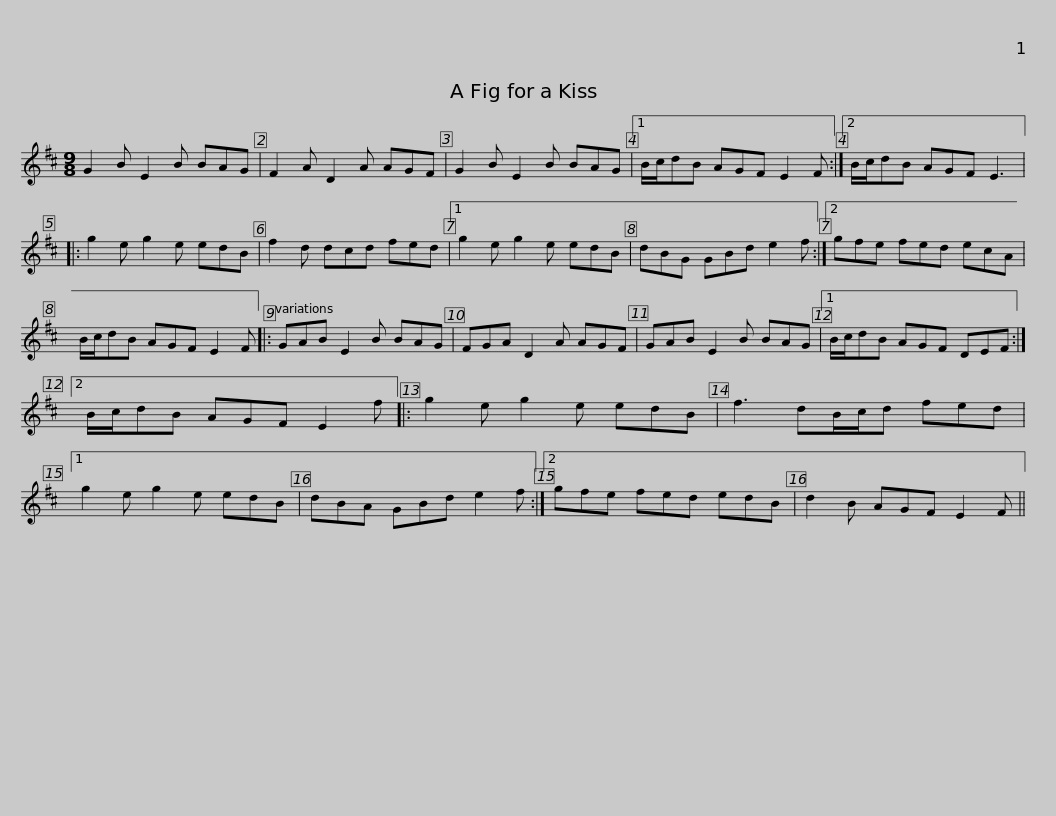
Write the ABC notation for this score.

X:1
L:1/8
M:9/8
I:linebreak $
K:D
V:1 treble
V:1
 G2 B E2 B BAG | F2 A D2 A AGF | G2 B E2 B BAG |1 B/c/dB AGF E2 F :|2 B/c/dB AGF E3 |:$ %5
 g2 e g2 e edB | f2 d dcd fed |1 g2 e g2 e edB | dBG GBd e2 f :|2 gfe fed ecA |$ %10
 B/c/dB AGF E2 F |: GAB E2 B BAG | FGA D2 A AGF | GAB E2 B BAG |1 B/c/dB AGF DEF :|2$ %15
 B/c/dB AGF E2 f |: g2 e g2 e edB | f3 dB/c/d fed |1 g2 e g2 e edB | dBA GBd e2 f :|2$ %20
 gfe fed edB | d2 B AGF E2 F || %22
